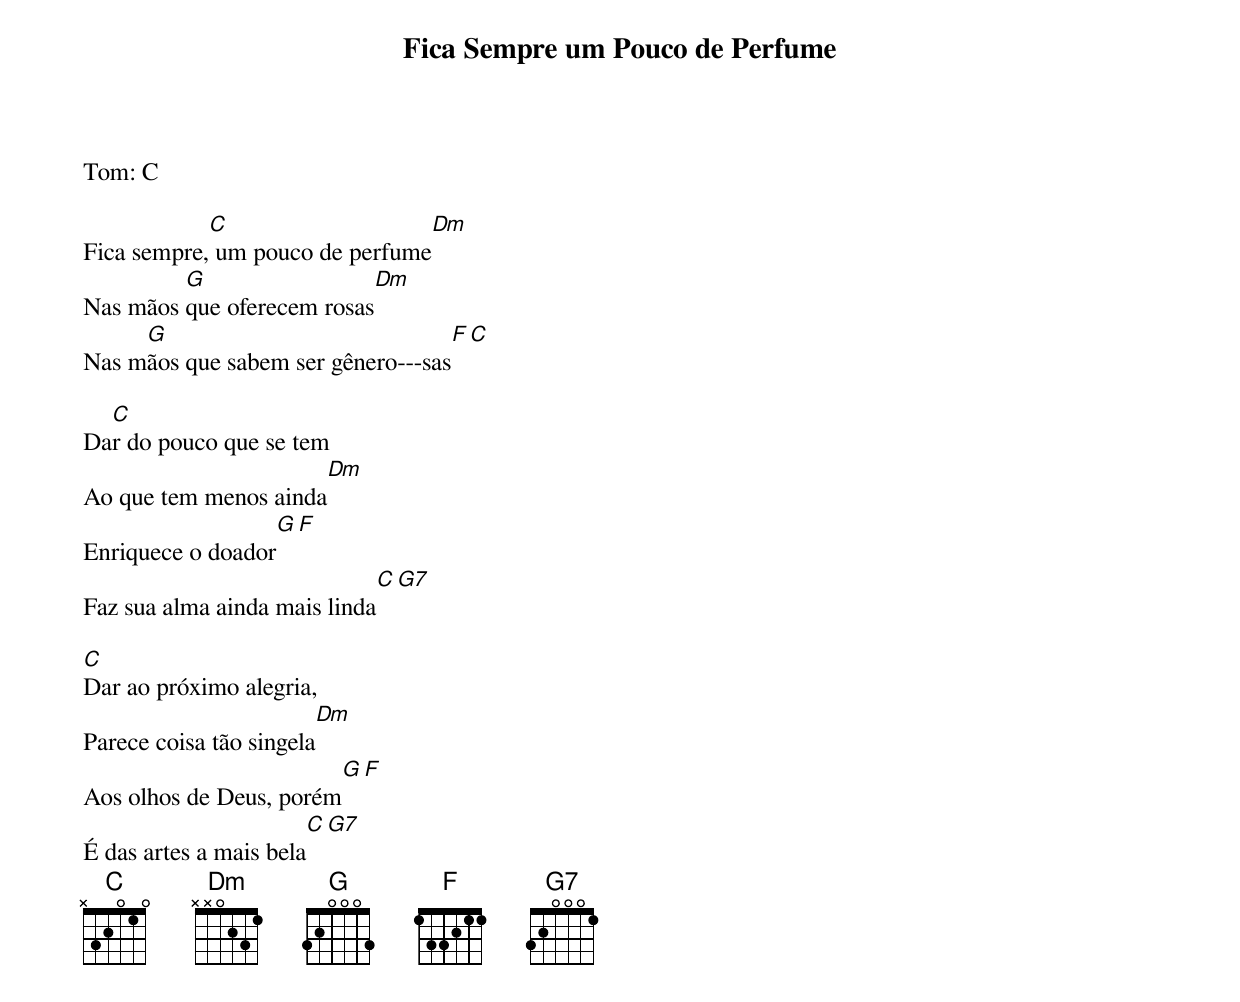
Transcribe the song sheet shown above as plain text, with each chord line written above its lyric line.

Fica Sempre um Pouco de Perfume
Tom: C

            C                                        Dm
Fica sempre, um pouco de perfume
         G                                 Dm
Nas mãos que oferecem rosas
     G                                                 F     C
Nas mãos que sabem ser gênero---sas

  C
Dar do pouco que se tem
                                 Dm
Ao que tem menos ainda
                               G    F
Enriquece o doador
                                              C      G7
Faz sua alma ainda mais linda

C
Dar ao próximo alegria,
                                 Dm
Parece coisa tão singela
                                          G    F
Aos olhos de Deus, porém
                                   C   G7
É das artes a mais bela
